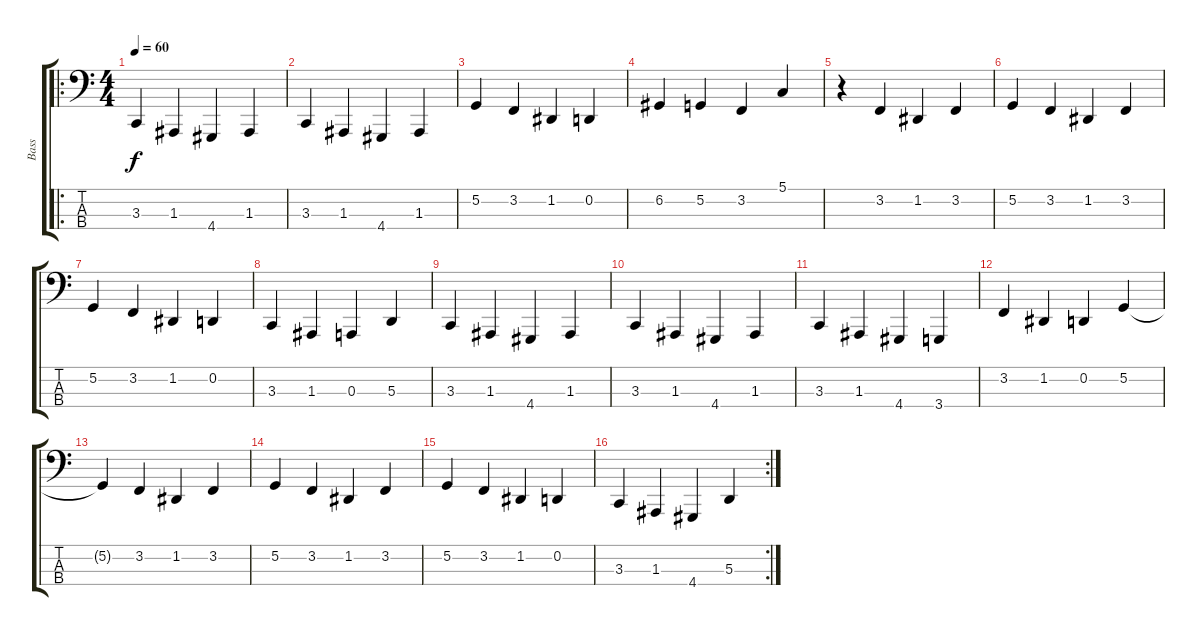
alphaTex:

\track ("Bass" "Bass") {instrument flute}
\staff {score tabs}
\tuning (G2 D2 A1 E1) {hide}
\ro
\ts (4 4)
\tempo 60
\clef f4
\ks c
3.3.4{dy f instrument flute} 1.3.4 4.4.4 1.3.4 |
3.3.4 1.3.4 4.4.4 1.3.4 |
5.2.4 3.2.4 1.2.4 0.2.4 |
6.2.4 5.2.4 3.2.4 5.1.4 |
r.4 3.2.4 1.2.4 3.2.4 |
5.2.4 3.2.4 1.2.4 3.2.4 |
5.2.4 3.2.4 1.2.4 0.2.4 |
3.3.4 1.3.4 0.3.4 5.3.4 |
3.3.4 1.3.4 4.4.4 1.3.4 |
3.3.4 1.3.4 4.4.4 1.3.4 |
3.3.4 1.3.4 4.4.4 3.4.4 |
3.2.4 1.2.4 0.2.4 5.2.4 |
5.2{t}.4 3.2.4 1.2.4 3.2.4 |
5.2.4 3.2.4 1.2.4 3.2.4 |
5.2.4 3.2.4 1.2.4 0.2.4 |
\rc 2
3.3.4 1.3.4 4.4.4 5.3.4
